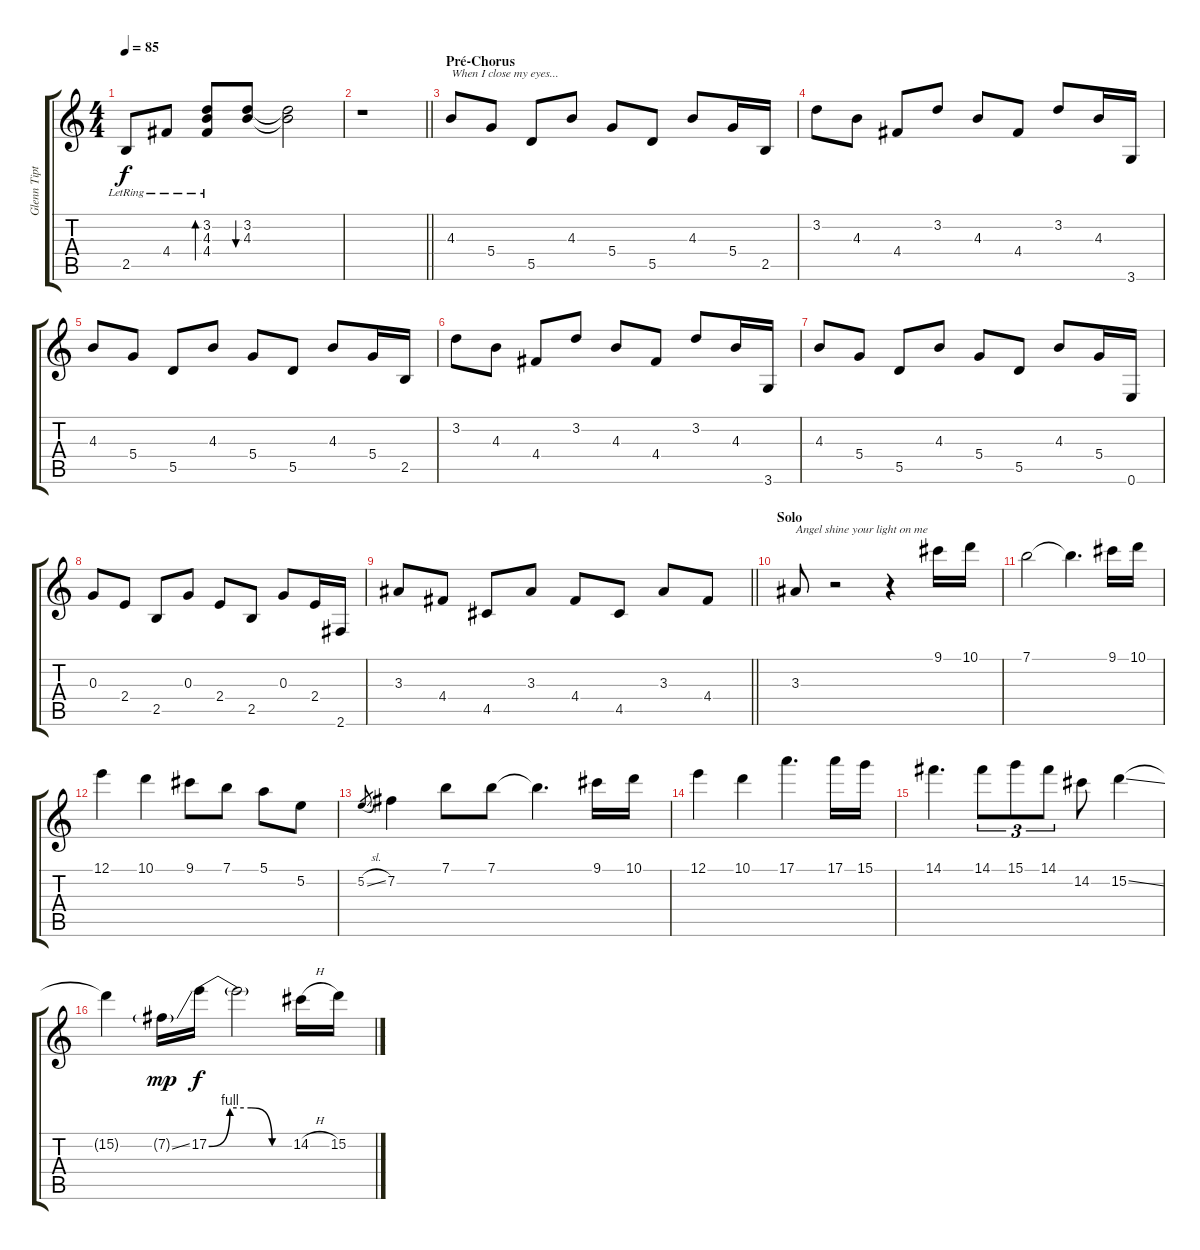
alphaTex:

\track ("Glenn Tipton" "Glenn Tipt") {instrument acousticguitarnylon}
\staff {score tabs}
\tuning (E4 B3 G3 D3 A2 E2) {hide}
\ts (4 4)
\tempo 85
\clef g2
\ks c
2.5{lr}.8{dy f volume 11 balance 16} 4.4{lr}.8 (3.2 4.3 4.4{lr}).8{bd 240} (3.2 4.3).8{bu 240} (3.2{t} 4.3{t}).2 |
\barLineRight lightlight
r.1 |
\section ("" "Pré-Chorus")
4.3.8{txt "When I close my eyes..." volume 10 balance 16} 5.4.8 5.5.8 4.3.8 5.4.8 5.5.8 4.3.8 5.4.16 2.5.16 |
3.2.8{volume 10 balance 16} 4.3.8 4.4.8 3.2.8 4.3.8 4.4.8 3.2.8 4.3.16 3.6.16 |
4.3.8{volume 10 balance 16} 5.4.8 5.5.8 4.3.8 5.4.8 5.5.8 4.3.8 5.4.16 2.5.16 |
3.2.8{volume 10 balance 16} 4.3.8 4.4.8 3.2.8 4.3.8 4.4.8 3.2.8 4.3.16 3.6.16 |
4.3.8{volume 10 balance 16} 5.4.8 5.5.8 4.3.8 5.4.8 5.5.8 4.3.8 5.4.16 0.6.16 |
0.3.8{volume 10 balance 16} 2.4.8 2.5.8 0.3.8 2.4.8 2.5.8 0.3.8 2.4.16 2.6.16 |
\barLineRight lightlight
3.3.8{volume 10 balance 16} 4.4.8 4.5.8 3.3.8 4.4.8 4.5.8 3.3.8 4.4.8 |
\section ("" "Solo")
3.3.8{txt "Angel shine your light on me" volume 10 balance 16} r.2 r.4 9.1.16{volume 13 balance 8 instrument overdrivenguitar} 10.1.16 |
7.1.2{instrument overdrivenguitar} 7.1{t}.4{d} 9.1.16 10.1.16 |
12.1.4{instrument overdrivenguitar} 10.1.4 9.1.8 7.1.8 5.1.8 5.2.8 |
5.2{sl}.8{gr} 7.2.4 7.1.8 7.1.8 7.1{t}.4{d} 9.1.16 10.1.16 |
12.1.4{instrument overdrivenguitar} 10.1.4 17.1.4{d} 17.1.16 15.1.16 |
14.1.4{d instrument overdrivenguitar} 14.1.8{tu (3 2)} 15.1.8{tu (3 2)} 14.1.8{tu (3 2)} 14.2.8 15.2{ss}.4 |
15.2{t}.4{instrument overdrivenguitar} 7.2{ss g}.16{dy mp} 17.2{be (custom 0 0 15 4 30 4 45 0 60 0)}.16{dy f} 17.2{t}.2 14.2{h}.16 15.2.16
